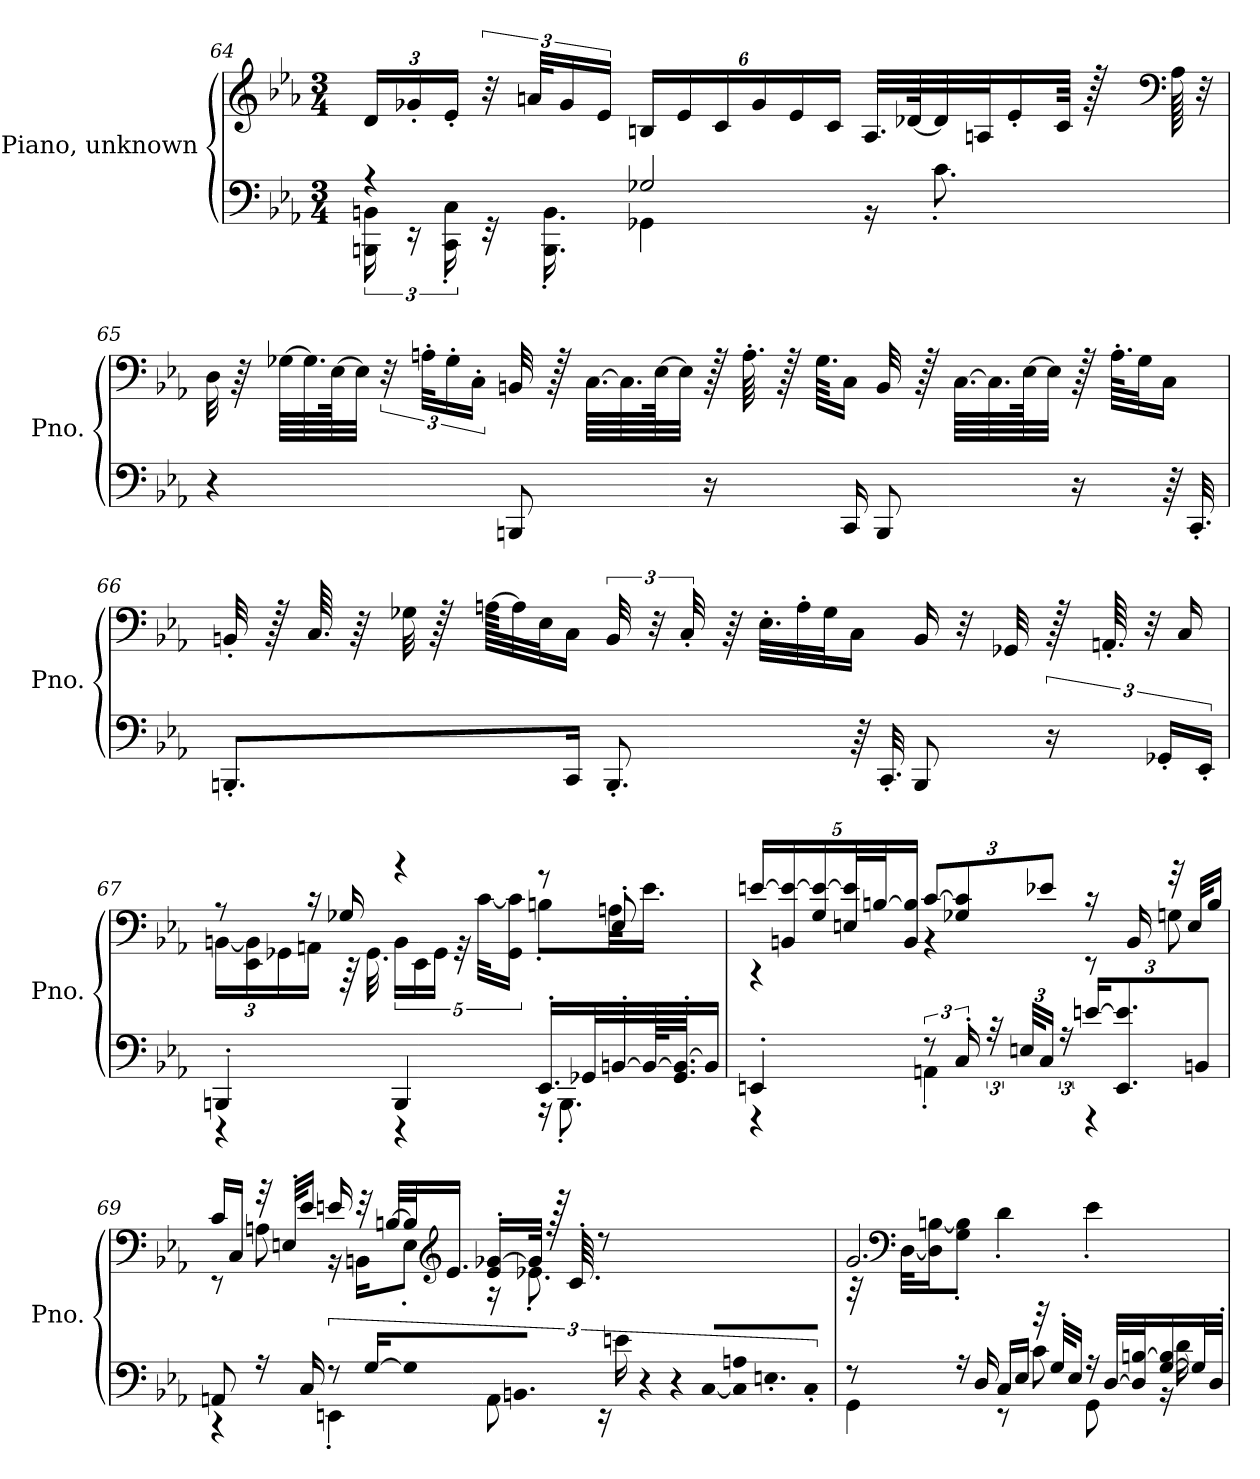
**kern	**kern
*part1	*part1
*staff2	*staff1
*I"Piano, unknown	*
*I'Pno.	*
!!LO:LB:g=z
*clefF4	*clefG2
*k[b-e-a-]	*k[b-e-a-]
*M3/4	*M3/4
=64	=64
*^	*
*	*	*Xbrackettup
4r	24BBBn\ 24BBn\	24d/LL
.	24r	24g-X'/
.	24CC\' 24C\'	24e-'/JJ
*	*	*brackettup
.	32r	48r
.	.	48an/KLL
.	16.BBB\' 16.BB\'	.
.	.	24g-/
.	.	24e-/JJ
*	*	*Xbrackettup
2G-X/	4GG-X\	24Bn/LL
.	.	24e-/
.	.	24c/
.	.	24g-/
.	.	24e-/
.	.	24c/JJ
.	16r	32.A-/LLL
.	.	[64d-X/K
.	8.c'\	32d-/]
.	.	32An/J
.	.	16e-'/
.	.	64c/JJkk
.	.	128r
*	*	*clefF4
.	.	128A\
.	.	32r
*v	*v	*
!!LO:LB:g=z
=65	=65
4r	32D\
.	64r
.	[64G-X\LLLL
.	64.G-\]
.	[128E-\JK
.	32E-\JJJ]
*	*brackettup
.	48r
.	48An'\KLL
.	24G-'\
.	24C'\JJ
8BBBn/	32BBn/
.	128r
.	[64.C\LLLL
.	64.C\]
.	[128E-\JK
.	32E-\JJJ]
16r	128r
.	64.A'\
.	128r
.	64.G-\KKLL
16CC/	16C\JJ
8BBB/	32BB/
.	128r
.	[64.C\LLLL
.	64.C\]
.	[128E-\JK
.	32E-\JJJ]
16r	128r
.	64.A'\KLLL
.	32G-\J
64r	16C\JJ
32.CC'/	.
!!LO:LB:g=z
=66	=66
8.BBBn'/L	32BBn'/
.	128r
.	64.C/
.	64r
.	32G-X\
.	128r
.	[128An\KKLLL
.	32A\]
.	32E-\J
16CC/Jk	16C\JJ
8.BBB'/	48BB/
.	48r
.	48C'/
.	64r
.	32.E-'\LLL
.	32A'\
.	32G-\J
64r	16C\JJ
32.CC'/	.
8BBB/	16BB/
.	32r
.	32GG-X/
24r	128r
.	64.AAn'/
.	32r
24GG-X'/LL	.
.	16C/
24EE-'/JJ	.
!!LO:PB:g=z
=67	=67
*^	*^
*	*	*	*Xbrackettup
4BBBn'/	4r	8r	[24BBn\LL
.	.	.	24EE-\ 24BB\]
.	.	.	24GG-X\
.	.	16r	16AAn\JJ
.	.	16G-X/	64r
.	.	.	32.GG-\
*	*	*	*brackettup
4BBB/	4r	4r	20BB\LL
.	.	.	20EE-\
.	.	.	20GG-\JJ
.	.	.	40r
.	.	.	[40c\KLL
.	.	.	20GG-\ 20c\]JJ
16.EE-'/LL	16r	8r	8Bn'\L
.	8.BBB'\	.	.
32GG-X/L	.	.	.
[32BBn'/	.	8E-'/	32An\KL
128BB/KL_	.	.	16.e-\JJ
64.GG-/' 64.BB/_'JJ	.	.	.
16BB/JJ]	.	.	.
!!LO:LB:g=z	!!
=68	=68	=68	=68
*	*	*Xbrackettup	*
4EEn'/	4r	[20en/LL	4r
.	.	20BBn/ 20e/_	.
.	.	20G/ 20e/_	.
.	.	40En/ 40e/]L	.
.	.	[40Bn/J	.
.	.	20BB/ 20B/]JJ	.
12r	4AAn'\	[12c/L	4r
24C'/	.	12G-X/ 12c/]	.
48r	.	.	.
48En/KLL	.	.	.
24C/JJ	.	12e-X/J	.
24r	.	.	.
*Xbrackettup	*	*	*
[24en/KL	4r	16r	8r
12.EE/ 12.e/]	.	.	.
.	.	16BB/	.
.	.	32r	8Gn\
.	.	32E/KLL	.
12BBn/J	.	.	.
.	.	16B/JJ	.
!!LO:LB:g=z	!!
=69	=69	=69	=69
8AAn/	4r	16c/LL	8r
.	.	16C/JJ	.
16r	.	32r	8An\
.	.	32En'/KLL	.
16C/	.	16e-/JJ	.
*brackettup	*	*	*
12r	4EEn'\	16en/	16r
.	.	32r	16BBn\KL
[24G/LL	.	.	.
.	.	[32Bn/LLL	.
32G/K]	.	32B/J]	8E'\J
*	*	*clefG2	*
16.BBn/JJ	.	16.e/JJ	.
16r	8AA\	16e/' [16g-X/'LL	16r
64r	.	32g-/JJk]	8.e-X'\
[64C/KLLL	.	.	.
32C/] 32An/J	.	128r	.
.	.	64.c'/	.
16.En'/	16r	8r	.
.	16en\	.	.
32C'/JJk	.	.	.
!!LO:LB:g=z	!!
=70	=70	=70	=70
8r	4GG\	2.g/	32r
*	*	*clefF4	*
.	.	.	[32D\KLL
.	.	.	16D\] [16Bn\J
16r	.	.	8G\' 8B\]'J
16D/	.	.	.
16C/LL	8r	.	4d'\
16E-/JJ	.	.	.
32r	8c\	.	.
32G'/KLL	.	.	.
16E-/JJ	.	.	.
16r	8GG\	.	4e-'\
[32D/LLL	.	.	.
32D/] [32Bn/J	.	.	.
[16G/ 16B/]	16r	.	.
32G/L]	16d\	.	.
32D'/JJJ	.	.	.
*v	*v	*	*
*	*v	*v
=	=
*-	*-
